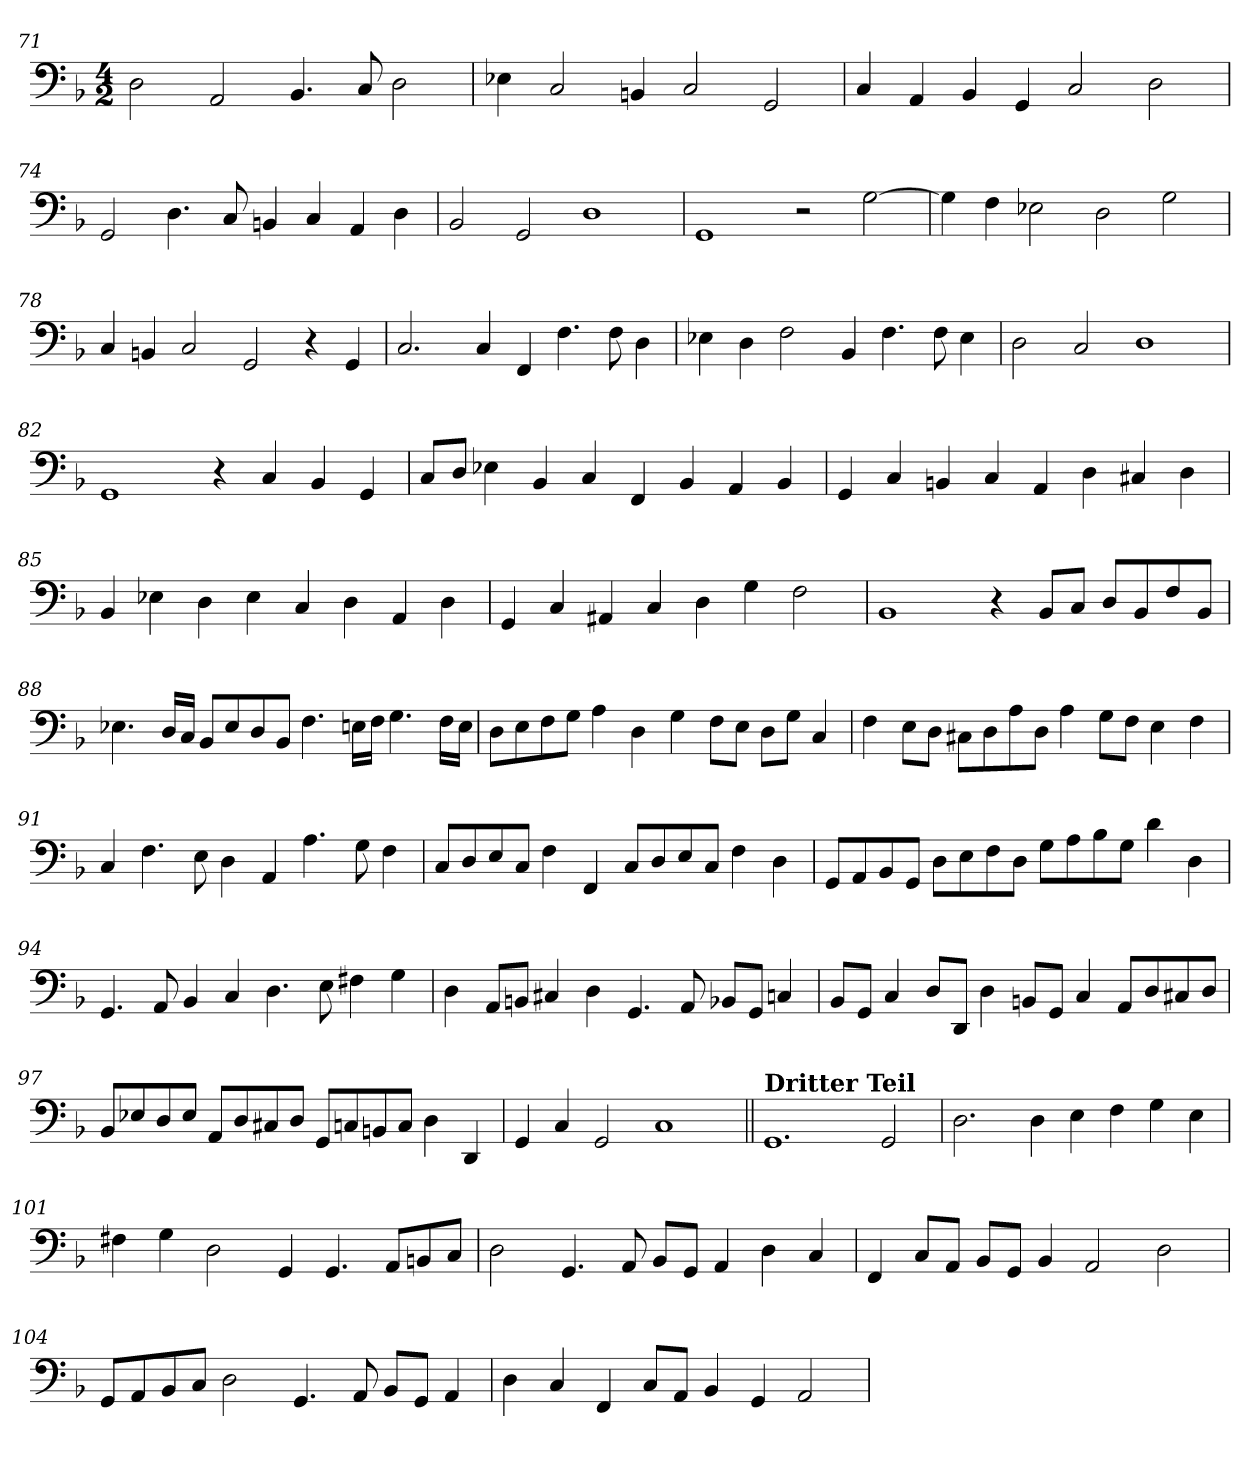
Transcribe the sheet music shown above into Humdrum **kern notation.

**kern
*part1
*staff1
*clefF4
*k[b-]
*F:
*M4/2
=71
2D\
2AA/
4.BB-/
8C/
2D\
=72
4E-X\
2C/
4BBn/
2C/
2GG/
!!LO:LB:g=z
=73
4C/
4AA/
4BB-/
4GG/
2C/
2D\
=74
2GG/
4.D\
8C/
4BBn/
4C/
4AA/
4D\
=75
2BB-/
2GG/
1D
=76
1GG
2r
[2G\
!!LO:LB:g=z
=77
4G\]
4F\
2E-X\
2D\
2G\
=78
4C/
4BBn/
2C/
2GG/
4r
4GG/
=79
2.C/
4C/
4FF/
4.F\
8F\
4D\
=80
4E-X\
4D\
2F\
4BB-/
4.F\
8F\
4E-\
!!LO:LB:g=z
=81
2D\
2C/
1D
=82
1GG
4r
4C/
4BB-/
4GG/
=83
8C/L
8D/J
4E-X\
4BB-/
4C/
4FF/
4BB-/
4AA/
4BB-/
=84
4GG/
4C/
4BBn/
4C/
4AA/
4D\
4C#X/
4D\
!!LO:LB:g=z
=85
4BB-/
4E-X\
4D\
4E-\
4C/
4D\
4AA/
4D\
=86
4GG/
4C/
4AA#X/
4C/
4D\
4G\
2F\
=87
1BB-
4r
8BB-/L
8C/J
8D/L
8BB-/
8F/
8BB-/J
!!LO:LB:g=z
=88
4.E-X\
16D/LL
16C/JJ
8BB-/L
8E-/
8D/
8BB-/J
4.F\
16En\LL
16F\JJ
4.G\
16F\LL
16E\JJ
=89
8D\L
8E\
8F\
8G\J
4A\
4D\
4G\
8F\L
8E\J
8D\L
8G\J
4C/
=90
4F\
8E\L
8D\J
8C#X\L
8D\
8A\
8D\J
4A\
8G\L
8F\J
4E\
4F\
!!LO:LB:g=z
=91
4C/
4.F\
8E\
4D\
4AA/
4.A\
8G\
4F\
=92
8C/L
8D/
8E/
8C/J
4F\
4FF/
8C/L
8D/
8E/
8C/J
4F\
4D\
=93
8GG/L
8AA/
8BB-/
8GG/J
8D\L
8E\
8F\
8D\J
8G\L
8A\
8B-\
8G\J
4d\
4D\
!!LO:LB:g=z
=94
4.GG/
8AA/
4BB-/
4C/
4.D\
8E\
4F#X\
4G\
=95
4D\
8AA/L
8BBn/J
4C#X/
4D\
4.GG/
8AA/
8BB-X/L
8GG/J
4Cn/
=96
8BB-/L
8GG/J
4C/
8D/L
8DD/J
4D\
8BBn/L
8GG/J
4C/
8AA/L
8D/
8C#X/
8D/J
!!LO:LB:g=z
=97
8BB-/L
8E-X/
8D/
8E-/J
8AA/L
8D/
8C#X/
8D/J
8GG/L
8Cn/
8BBn/
8C/J
4D\
4DD/
=98
4GG/
4C/
2GG/
1C
=99||
!LO:TX:a:B:t=Dritter Teil
1.GG
2GG/
=100
2.D\
4D\
4E\
4F\
4G\
4E\
!!LO:LB:g=z
=101
4F#X\
4G\
2D\
4GG/
4.GG/
8AA/L
8BBn/
8C/J
=102
2D\
4.GG/
8AA/
8BB-/L
8GG/J
4AA/
4D\
4C/
=103
4FF/
8C/L
8AA/J
8BB-/L
8GG/J
4BB-/
2AA/
2D\
!!LO:LB:g=z
=104
8GG/L
8AA/
8BB-/
8C/J
2D\
4.GG/
8AA/
8BB-/L
8GG/J
4AA/
=105
4D\
4C/
4FF/
8C/L
8AA/J
4BB-/
4GG/
2AA/
=
*-
